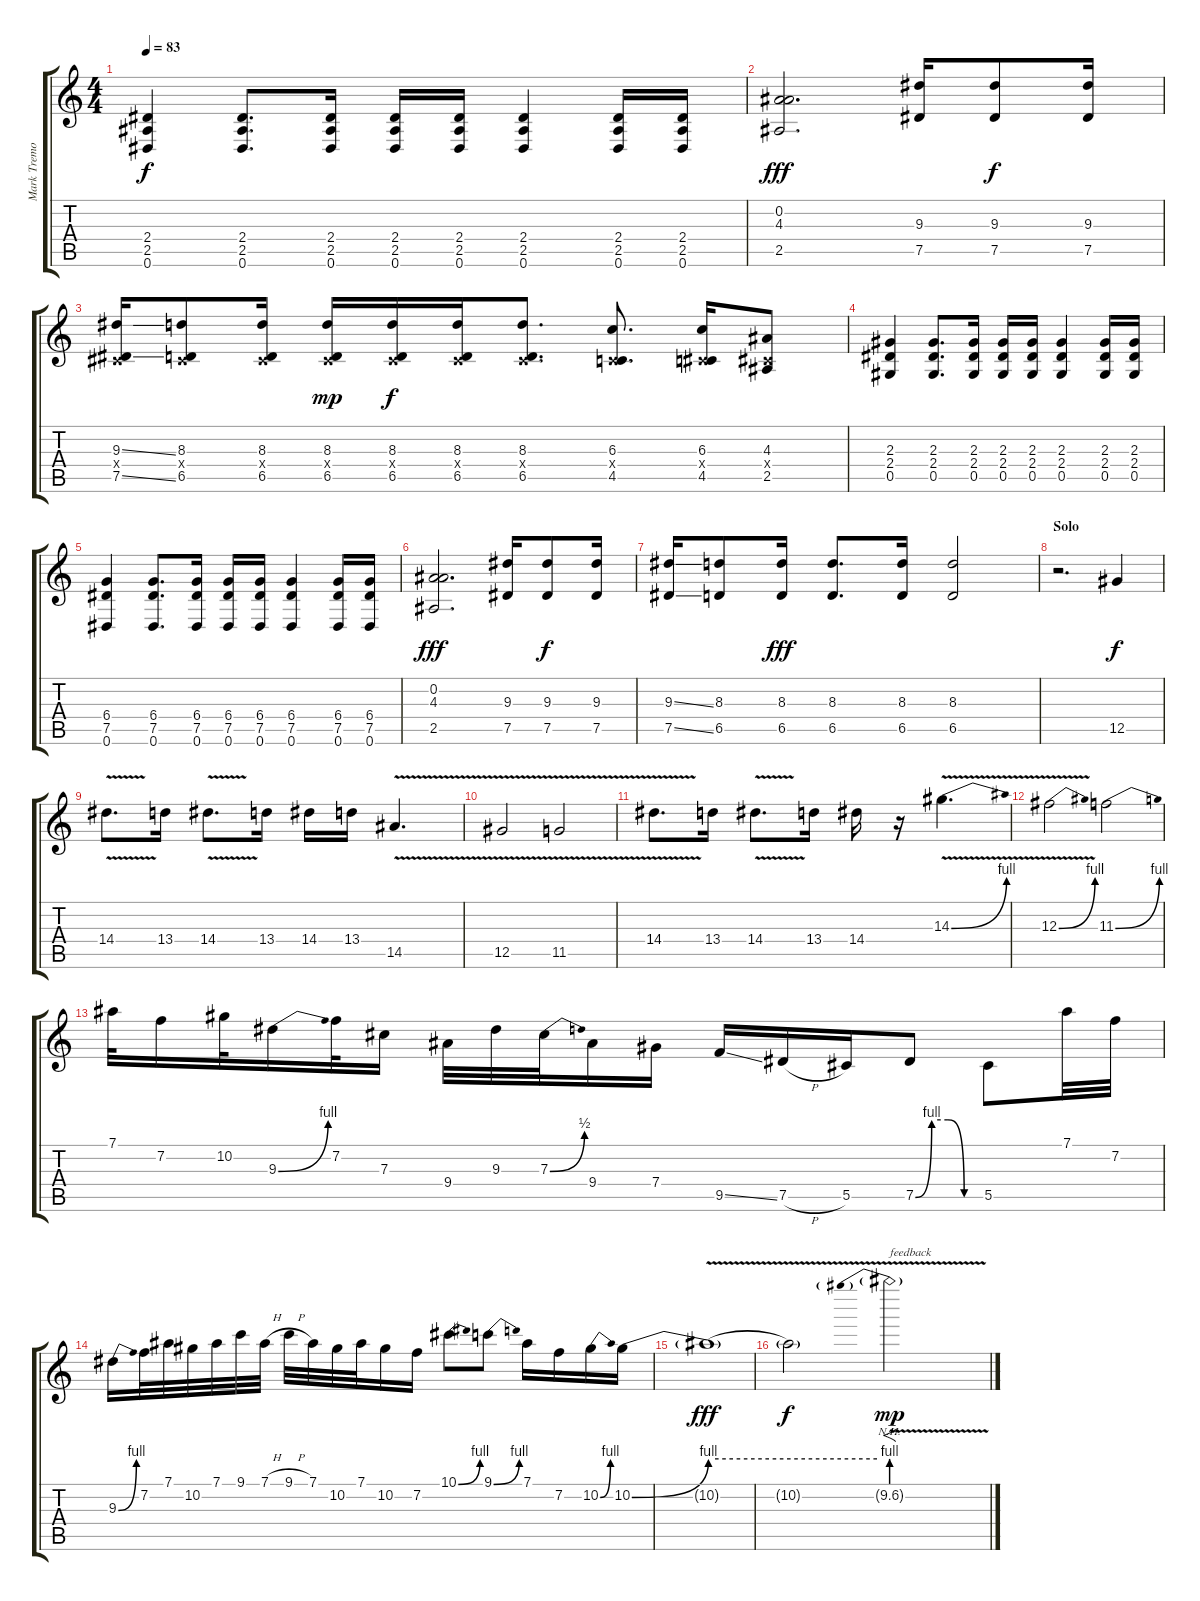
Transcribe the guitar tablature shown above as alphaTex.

\track ("Mark Tremonti" "Mark Tremo") {instrument distortionguitar}
\staff {score tabs}
\tuning (Eb4 Bb3 Gb3 Db3 Ab2 Eb2) {hide}
\ts (4 4)
\tempo 83
\clef g2
\ks c
(2.4 2.5 0.6).4{dy f} (2.4 2.5 0.6).8{d} (2.4 2.5 0.6).16 (2.4 2.5 0.6).16 (2.4 2.5 0.6).16 (2.4 2.5 0.6).4 (2.4 2.5 0.6).16 (2.4 2.5 0.6).16 |
(0.2 4.3 2.5).2{d dy fff} (9.3 7.5).16 (9.3 7.5).8{dy f} (9.3 7.5).16 |
(9.3{ss} 0.4{x} 7.5{ss}).16 (8.3 0.4{x} 6.5).8 (8.3 0.4{x} 6.5).16 (8.3 0.4{x} 6.5).16{dy mp} (8.3 0.4{x} 6.5).16{dy f} (8.3 0.4{x} 6.5).16 (8.3 0.4{x} 6.5).8{d} (6.3 0.4{x} 4.5).8{d} (6.3 0.4{x} 4.5).16 (4.3 0.4{x} 2.5).8 |
(2.3 2.4 0.5).4 (2.3 2.4 0.5).8{d} (2.3 2.4 0.5).16 (2.3 2.4 0.5).16 (2.3 2.4 0.5).16 (2.3 2.4 0.5).4 (2.3 2.4 0.5).16 (2.3 2.4 0.5).16 |
(6.4 7.5 0.6).4 (6.4 7.5 0.6).8{d} (6.4 7.5 0.6).16 (6.4 7.5 0.6).16 (6.4 7.5 0.6).16 (6.4 7.5 0.6).4 (6.4 7.5 0.6).16 (6.4 7.5 0.6).16 |
(0.2 4.3 2.5).2{d dy fff} (9.3 7.5).16 (9.3 7.5).8{dy f} (9.3 7.5).16 |
(9.3{ss} 7.5{ss}).16 (8.3 6.5).8 (8.3 6.5).16{dy fff} (8.3 6.5).8{d} (8.3 6.5).16 (8.3 6.5).2 |
\section ("" "Solo")
r.2{d} 12.5.4{dy f} |
14.4{v}.8{d} 13.4.16 14.4{v}.8{d} 13.4.16 14.4.16 13.4.16 14.5{v}.4{d} |
12.5{v}.2 11.5{v}.2 |
14.4{v}.8{d} 13.4.16 14.4{v}.8{d} 13.4.16 14.4.16 r.16 14.3{be (bend 0 0 60 4) v}.4{d} |
12.3{be (bend 0 0 60 4) v}.2 11.3{be (bend 0 0 60 4)}.2 |
7.1.32 7.2.16 10.2.32 9.3{be (bend 0 0 60 4)}.16 7.2.32 7.3.16 9.4.32 9.3.32 7.3{be (bend 0 0 60 2)}.32 9.4.16 7.4.16 9.5{ss}.16 7.5{h}.16 5.5.16 7.5{be (custom 0 0 15 4 30 4 45 0 60 0)}.8 5.5.8 7.1.32 7.2.32 |
9.3{be (bend 0 0 60 4)}.16 7.2.32 7.1.32 10.2.32 7.1.32 9.1.32 7.1{h}.32 9.1{h}.32 7.1.32 10.2.32 7.1.32 10.2.16 7.2.16 10.1{be (bend 0 0 60 4)}.8 9.1{be (bend 0 0 60 4)}.8 7.1.16 7.2.16 10.2{be (bend 0 0 60 4)}.16 10.2{be (bend 0 0 60 4)}.16 |
10.2{be (hold 0 4 60 4) v t}.1{dy fff} |
10.2{t}.2{dy f} 10.2{be (prebend 0 4 60 4) nh v g}.2{f txt "feedback" dy mp}
